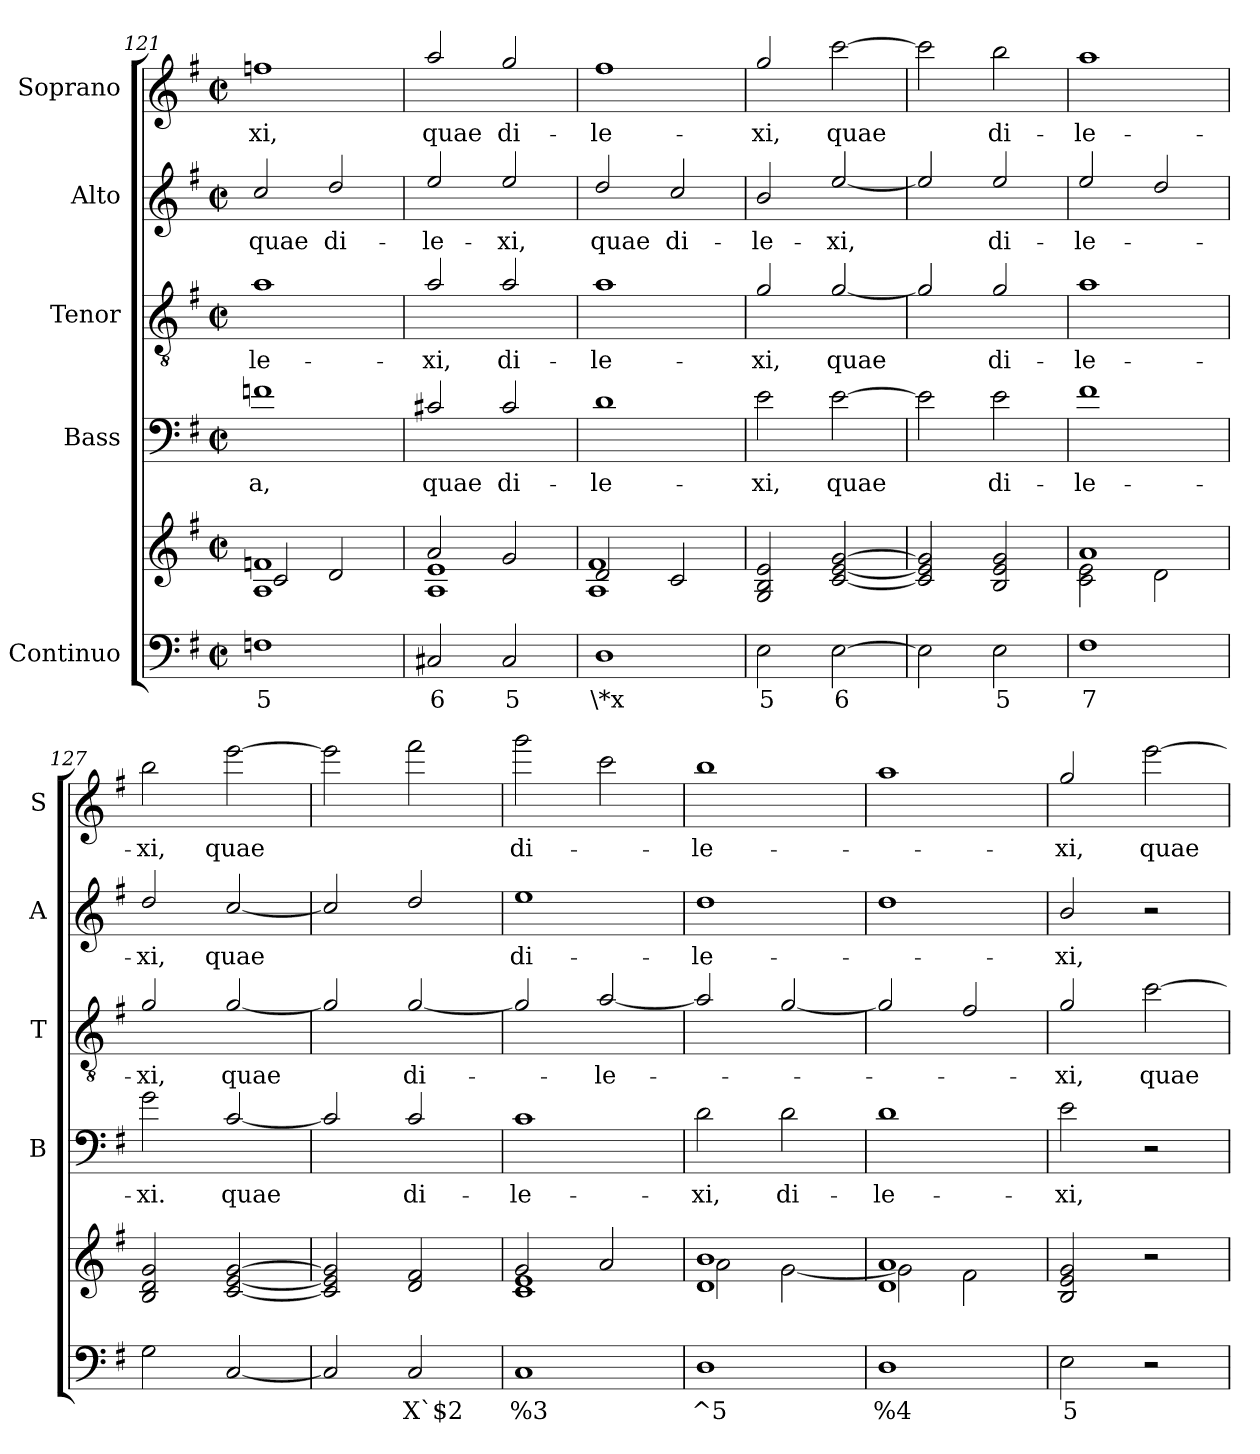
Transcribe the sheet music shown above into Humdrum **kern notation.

**kern	**text	**kern	**kern	**text	**kern	**text	**kern	**text	**kern	**text
*part5	*part5	*part5	*part4	*part4	*part3	*part3	*part2	*part2	*part1	*part1
*staff6	*staff6	*staff5	*staff4	*staff4	*staff3	*staff3	*staff2	*staff2	*staff1	*staff1
*I"Continuo	*	*	*I"Bass	*	*I"Tenor	*	*I"Alto	*	*I"Soprano	*
*	*	*	*I'B	*	*I'T	*	*I'A	*	*I'S	*
*clefF4	*	*clefG2	*clefF4	*	*clefGv2	*	*clefG2	*	*clefG2	*
*	*	*	*ITrd7c12	*	*ITrd7c12	*	*ITrd7c12	*	*ITrd7c12	*
*k[f#]	*	*k[f#]	*k[f#]	*	*k[f#]	*	*k[f#]	*	*k[f#]	*
*G:	*	*G:	*G:	*	*G:	*	*G:	*	*G:	*
*M2/2	*	*M2/2	*M2/2	*	*M2/2	*	*M2/2	*	*M2/2	*
*met(c|)	*	*met(c|)	*met(c|)	*	*met(c|)	*	*met(c|)	*	*met(c|)	*
=121	=121	=121	=121	=121	=121	=121	=121	=121	=121	=121
*^	*	*	*	*	*	*	*	*	*	*
!	!	!LO:LY:b	!	!	!	!	!	!	!	!	!
*	*	*	*^	*	*	*	*	*	*	*	*
!	!	!	!	!	!	!LO:LY:b	!	!	!	!	!	!
!	!	!	!	!	!	!	!	!LO:LY:b	!	!	!	!
!	!	!	!	!	!	!	!	!	!	!LO:LY:b	!	!
!	!	!	!	!	!	!	!	!	!	!	!	!LO:LY:b
1Fn	2ryy	5	1A! 1fn!	2c!/	1Fn	-a,	1A	-le-	2c/	quae	1fn	-xi,
!	!	!LO:LY:b	!	!	!	!	!	!	!	!	!	!
!	!	!	!	!	!	!	!	!	!	!LO:LY:b	!	!
.	2ryy	6	.	2d!/	.	.	.	.	2d/	di-	.	.
*v	*v	*	*	*	*	*	*	*	*	*	*	*
=122	=122	=122	=122	=122	=122	=122	=122	=122	=122	=122	=122
*^	*	*	*	*	*	*	*	*	*	*	*
!	!	!LO:LY:b	!	!	!	!	!	!	!	!	!	!
*v	*v	*	*	*	*	*	*	*	*	*	*	*
*^	*	*	*	*	*	*	*	*	*	*	*
!	!	!	!	!	!	!LO:LY:b	!	!	!	!	!	!
*v	*v	*	*	*	*	*	*	*	*	*	*	*
*^	*	*	*	*	*	*	*	*	*	*	*
!	!	!	!	!	!	!	!	!LO:LY:b	!	!	!	!
*v	*v	*	*	*	*	*	*	*	*	*	*	*
*^	*	*	*	*	*	*	*	*	*	*	*
!	!	!	!	!	!	!	!	!	!	!LO:LY:b	!	!
*v	*v	*	*	*	*	*	*	*	*	*	*	*
*^	*	*	*	*	*	*	*	*	*	*	*
!	!	!	!	!	!	!	!	!	!	!	!	!LO:LY:b
*v	*v	*	*	*	*	*	*	*	*	*	*	*
2C#X/	6	2a!/	1A! 1e!	2C#X/	quae	2A/	-xi,	2e/	-le-	2a/	quae
!	!LO:LY:b	!	!	!	!	!	!	!	!	!	!
!	!	!	!	!	!LO:LY:b	!	!	!	!	!	!
!	!	!	!	!	!	!	!LO:LY:b	!	!	!	!
!	!	!	!	!	!	!	!	!	!LO:LY:b	!	!
!	!	!	!	!	!	!	!	!	!	!	!LO:LY:b
2C#/	5	2g!/	.	2C#/	di-	2A/	di-	2e/	-xi,	2g/	di-
=123	=123	=123	=123	=123	=123	=123	=123	=123	=123	=123	=123
*^	*	*	*	*	*	*	*	*	*	*	*
!	!	!LO:LY:b	!	!	!	!	!	!	!	!	!	!
!	!	!	!	!	!	!LO:LY:b	!	!	!	!	!	!
!	!	!	!	!	!	!	!	!LO:LY:b	!	!	!	!
!	!	!	!	!	!	!	!	!	!	!LO:LY:b	!	!
!	!	!	!	!	!	!	!	!	!	!	!	!LO:LY:b
1D	2ryy	\*x	2d!/	1A! 1f#!	1D	-le-	1A	-le-	2d/	quae	1f#	-le-
!	!	!LO:LY:b	!	!	!	!	!	!	!	!	!	!
!	!	!	!	!	!	!	!	!	!	!LO:LY:b	!	!
.	2ryy	&	2c!/	.	.	.	.	.	2c/	di-	.	.
*v	*v	*	*	*	*	*	*	*	*	*	*	*
*	*	*v	*v	*	*	*	*	*	*	*	*
=124	=124	=124	=124	=124	=124	=124	=124	=124	=124	=124
*^	*	*	*	*	*	*	*	*	*	*
!	!	!LO:LY:b	!	!	!	!	!	!	!	!	!
*v	*v	*	*	*	*	*	*	*	*	*	*
*^	*	*	*	*	*	*	*	*	*	*
!	!	!	!	!	!LO:LY:b	!	!	!	!	!	!
*v	*v	*	*	*	*	*	*	*	*	*	*
*^	*	*	*	*	*	*	*	*	*	*
!	!	!	!	!	!	!	!LO:LY:b	!	!	!	!
*v	*v	*	*	*	*	*	*	*	*	*	*
*^	*	*	*	*	*	*	*	*	*	*
!	!	!	!	!	!	!	!	!	!LO:LY:b	!	!
*v	*v	*	*	*	*	*	*	*	*	*	*
*^	*	*	*	*	*	*	*	*	*	*
!	!	!	!	!	!	!	!	!	!	!	!LO:LY:b
*v	*v	*	*	*	*	*	*	*	*	*	*
2E\	5	2G!/ 2B!/ 2e!/	2E\	-xi,	2G/	-xi,	2B/	-le-	2g/	-xi,
!	!LO:LY:b	!	!	!	!	!	!	!	!	!
!	!	!	!	!LO:LY:b	!	!	!	!	!	!
!	!	!	!	!	!	!LO:LY:b	!	!	!	!
!	!	!	!	!	!	!	!	!LO:LY:b	!	!
!	!	!	!	!	!	!	!	!	!	!LO:LY:b
[2E\	6	[2c!/ [2e!/ [2g!/	[2E\	quae	[2G/	quae	[2e/	-xi,	[2cc\	quae
=125	=125	=125	=125	=125	=125	=125	=125	=125	=125	=125
2E\]	.	2c!/] 2e!/] 2g!/]	2E\]	.	2G/]	.	2e/]	.	2cc\]	.
!	!LO:LY:b	!	!	!	!	!	!	!	!	!
!	!	!	!	!LO:LY:b	!	!	!	!	!	!
!	!	!	!	!	!	!LO:LY:b	!	!	!	!
!	!	!	!	!	!	!	!	!LO:LY:b	!	!
!	!	!	!	!	!	!	!	!	!	!LO:LY:b
2E\	5	2B!/ 2e!/ 2g!/	2E\	di-	2G/	di-	2e/	di-	2b\	di-
=126	=126	=126	=126	=126	=126	=126	=126	=126	=126	=126
*^	*	*	*	*	*	*	*	*	*	*
!	!	!LO:LY:b	!	!	!	!	!	!	!	!	!
*	*	*	*^	*	*	*	*	*	*	*	*
!	!	!	!	!	!	!LO:LY:b	!	!	!	!	!	!
!	!	!	!	!	!	!	!	!LO:LY:b	!	!	!	!
!	!	!	!	!	!	!	!	!	!	!LO:LY:b	!	!
!	!	!	!	!	!	!	!	!	!	!	!	!LO:LY:b
1F#	2ryy	7	1a!	2c!\ 2e!\	1F#	-le-	1A	-le-	2e/	-le-	1a	-le-
!	!	!LO:LY:b	!	!	!	!	!	!	!	!	!	!
.	2ryy	6	.	2d!\	.	.	.	.	2d/	.	.	.
*v	*v	*	*	*	*	*	*	*	*	*	*	*
*	*	*v	*v	*	*	*	*	*	*	*	*
=127	=127	=127	=127	=127	=127	=127	=127	=127	=127	=127
*^	*	*^	*	*	*	*	*	*	*	*
!	!	!	!	!	!	!LO:LY:b	!	!	!	!	!	!
*v	*v	*	*	*	*	*	*	*	*	*	*	*
*	*	*v	*v	*	*	*	*	*	*	*	*
*^	*	*^	*	*	*	*	*	*	*	*
!	!	!	!	!	!	!	!	!LO:LY:b	!	!	!	!
*v	*v	*	*	*	*	*	*	*	*	*	*	*
*	*	*v	*v	*	*	*	*	*	*	*	*
*^	*	*^	*	*	*	*	*	*	*	*
!	!	!	!	!	!	!	!	!	!	!LO:LY:b	!	!
*v	*v	*	*	*	*	*	*	*	*	*	*	*
*	*	*v	*v	*	*	*	*	*	*	*	*
*^	*	*^	*	*	*	*	*	*	*	*
!	!	!	!	!	!	!	!	!	!	!	!	!LO:LY:b
*v	*v	*	*	*	*	*	*	*	*	*	*	*
*	*	*v	*v	*	*	*	*	*	*	*	*
2G\	.	2B!/ 2d!/ 2g!/	2G\	xi.	2G/	-xi,	2d/	-xi,	2b\	-xi,
!	!	!	!	!LO:LY:b	!	!	!	!	!	!
!	!	!	!	!	!	!LO:LY:b	!	!	!	!
!	!	!	!	!	!	!	!	!LO:LY:b	!	!
!	!	!	!	!	!	!	!	!	!	!LO:LY:b
[2C/	.	[2c!/ [2e!/ [2g!/	[2C/	quae	[2G/	quae	[2c/	quae	[2ee\	quae
!!LO:LB:g=z
=128	=128	=128	=128	=128	=128	=128	=128	=128	=128	=128
2C/]	.	2c!/] 2e!/] 2g!/]	2C/]	.	2G/]	.	2c/]	.	2ee\]	.
!	!LO:LY:b	!	!	!	!	!	!	!	!	!
!	!	!	!	!LO:LY:b	!	!	!	!	!	!
!	!	!	!	!	!	!LO:LY:b	!	!	!	!
2C/	X`$2	2d!/ 2f#!/	2C/	di-	[2G/	di-	2d/	.	2ff#\	.
=129	=129	=129	=129	=129	=129	=129	=129	=129	=129	=129
*^	*	*	*	*	*	*	*	*	*	*
!	!	!LO:LY:b	!	!	!	!	!	!	!	!	!
*	*	*	*^	*	*	*	*	*	*	*	*
!	!	!	!	!	!	!LO:LY:b	!	!	!	!	!	!
!	!	!	!	!	!	!	!	!	!	!LO:LY:b	!	!
!	!	!	!	!	!	!	!	!	!	!	!	!LO:LY:b
1C	2ryy	%3	2g!/	1c! 1e!	1C	-le-	2G/]	.	1e	di-	2gg\	di-
!	!	!LO:LY:b	!	!	!	!	!	!	!	!	!	!
!	!	!	!	!	!	!	!	!LO:LY:b	!	!	!	!
.	2ryy	^m	2a!/	.	.	.	[2A/	-le-	.	.	2cc\	.
=130	=130	=130	=130	=130	=130	=130	=130	=130	=130	=130	=130	=130
!	!	!LO:LY:b	!	!	!	!	!	!	!	!	!	!
!	!	!	!	!	!	!LO:LY:b	!	!	!	!	!	!
!	!	!	!	!	!	!	!	!	!	!LO:LY:b	!	!
!	!	!	!	!	!	!	!	!	!	!	!	!LO:LY:b
1D	2ryy	^5	1d! 1b!	2a!\	2D\	-xi,	2A/]	.	1d	-le-	1b	-le-
!	!	!LO:LY:b	!	!	!	!	!	!	!	!	!	!
!	!	!	!	!	!	!LO:LY:b	!	!	!	!	!	!
.	2ryy	4	.	[<2g!\	2D\	di-	[2G/	.	.	.	.	.
=131	=131	=131	=131	=131	=131	=131	=131	=131	=131	=131	=131	=131
!	!	!LO:LY:b	!	!	!	!	!	!	!	!	!	!
!	!	!	!	!	!	!LO:LY:b	!	!	!	!	!	!
1D	2ryy	%4	1d! 1a!	2g!\]	1D	-le-	2G/]	.	1d	.	1a	.
!	!	!LO:LY:b	!	!	!	!	!	!	!	!	!	!
.	2ryy	3	.	2f#!\	.	.	2F#/	.	.	.	.	.
*v	*v	*	*	*	*	*	*	*	*	*	*	*
*	*	*v	*v	*	*	*	*	*	*	*	*
=132	=132	=132	=132	=132	=132	=132	=132	=132	=132	=132
*^	*	*^	*	*	*	*	*	*	*	*
!	!	!LO:LY:b	!	!	!	!	!	!	!	!	!	!
*v	*v	*	*	*	*	*	*	*	*	*	*	*
*	*	*v	*v	*	*	*	*	*	*	*	*
*^	*	*^	*	*	*	*	*	*	*	*
!	!	!	!	!	!	!LO:LY:b	!	!	!	!	!	!
*v	*v	*	*	*	*	*	*	*	*	*	*	*
*	*	*v	*v	*	*	*	*	*	*	*	*
*^	*	*^	*	*	*	*	*	*	*	*
!	!	!	!	!	!	!	!	!LO:LY:b	!	!	!	!
*v	*v	*	*	*	*	*	*	*	*	*	*	*
*	*	*v	*v	*	*	*	*	*	*	*	*
*^	*	*^	*	*	*	*	*	*	*	*
!	!	!	!	!	!	!	!	!	!	!LO:LY:b	!	!
*v	*v	*	*	*	*	*	*	*	*	*	*	*
*	*	*v	*v	*	*	*	*	*	*	*	*
*^	*	*^	*	*	*	*	*	*	*	*
!	!	!	!	!	!	!	!	!	!	!	!	!LO:LY:b
*v	*v	*	*	*	*	*	*	*	*	*	*	*
*	*	*v	*v	*	*	*	*	*	*	*	*
2E\	5	2B!/ 2e!/ 2g!/	2E\	-xi,	2G/	-xi,	2B/	-xi,	2g/	-xi,
!	!	!	!	!	!	!LO:LY:b	!	!	!	!
!	!	!	!	!	!	!	!	!	!	!LO:LY:b
2r	.	2r	2r	.	[2c\	quae	2r	.	[2ee\	quae
=	=	=	=	=	=	=	=	=	=	=
*-	*-	*-	*-	*-	*-	*-	*-	*-	*-	*-
